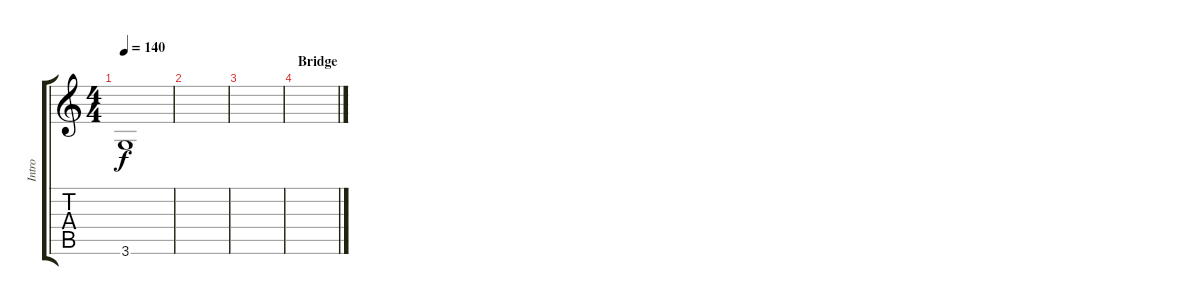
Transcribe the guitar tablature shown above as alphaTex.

\track ("Intro" "Intro") {instrument distortionguitar}
\staff {score tabs}
\tuning (E4 B3 G3 D3 A2 E2) {hide}
\ts (4 4)
\tempo 140
\clef g2
\ks c
3.6{t}.1{dy f} |
|
|
\section ("" "Bridge")
